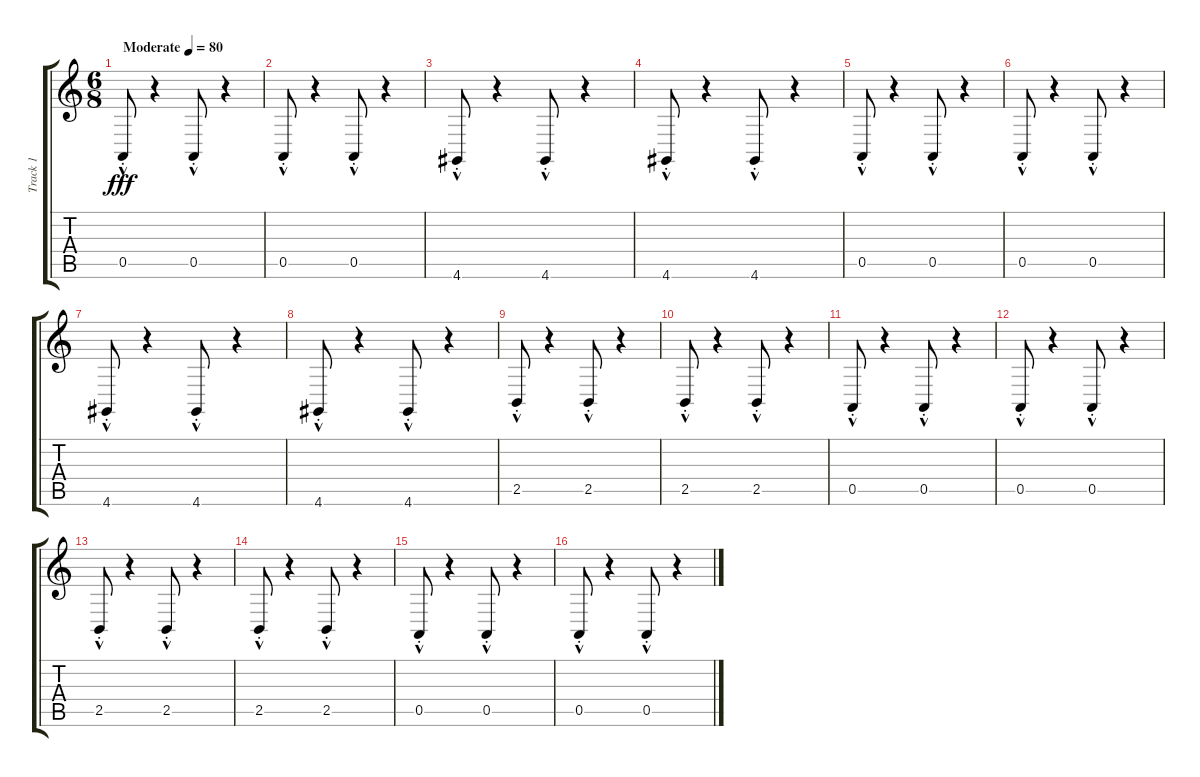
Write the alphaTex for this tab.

\track ("Track 1" "Track 1") {instrument bassoon}
\staff {score tabs}
\tuning (E4 B3 G3 D3 A2 E2) {hide}
\ts (6 8)
\tempo (80 "Moderate")
\clef g2
\ks c
0.5{hac st}.8{dy fff instrument bassoon} r.4 0.5{hac st}.8 r.4 |
0.5{hac st}.8 r.4 0.5{hac st}.8 r.4 |
4.6{hac st}.8 r.4 4.6{hac st}.8 r.4 |
4.6{hac st}.8 r.4 4.6{hac st}.8 r.4 |
0.5{hac st}.8 r.4 0.5{hac st}.8 r.4 |
0.5{hac st}.8 r.4 0.5{hac st}.8 r.4 |
4.6{hac st}.8 r.4 4.6{hac st}.8 r.4 |
4.6{hac st}.8 r.4 4.6{hac st}.8 r.4 |
2.5{hac st}.8 r.4 2.5{hac st}.8 r.4 |
2.5{hac st}.8 r.4 2.5{hac st}.8 r.4 |
0.5{hac st}.8 r.4 0.5{hac st}.8 r.4 |
0.5{hac st}.8 r.4 0.5{hac st}.8 r.4 |
2.5{hac st}.8 r.4 2.5{hac st}.8 r.4 |
2.5{hac st}.8 r.4 2.5{hac st}.8 r.4 |
0.5{hac st}.8 r.4 0.5{hac st}.8 r.4 |
0.5{hac st}.8 r.4 0.5{hac st}.8 r.4
